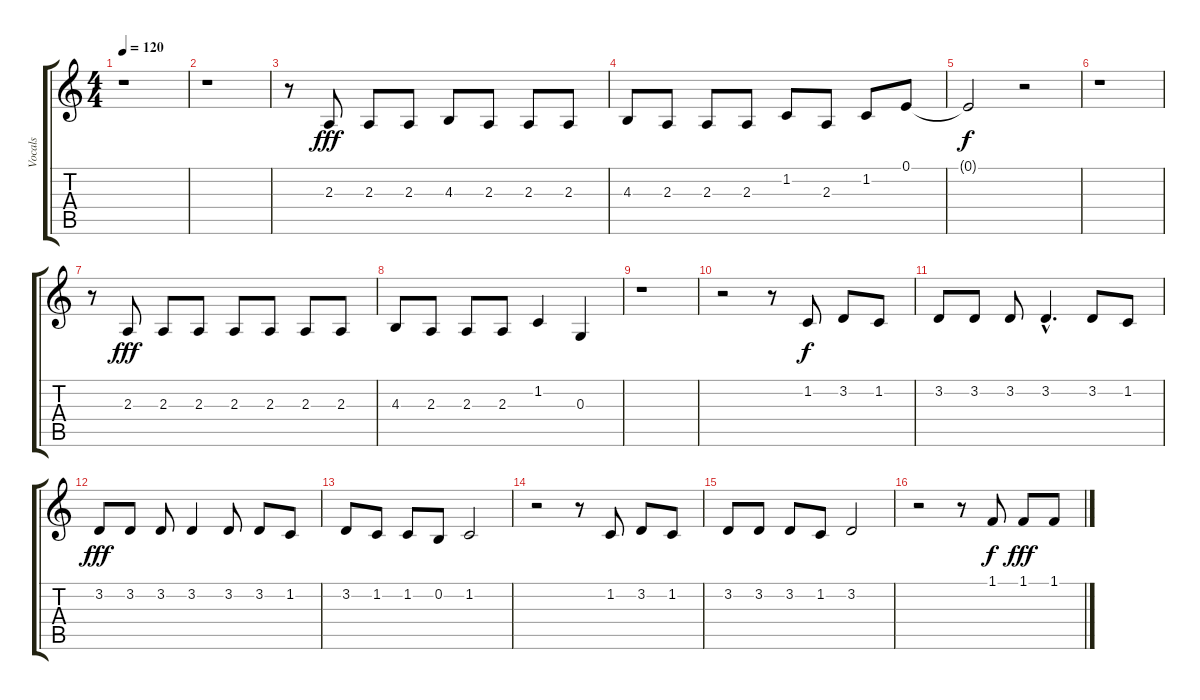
\track ("Vocals" "Vocals") {instrument altosax}
\staff {score tabs}
\tuning (E4 B3 G3 D3 A2 E2) {hide}
\ts (4 4)
\tempo 120
\clef g2
\ks c
r.1{dy fff} |
r.1 |
r.8 2.3.8 2.3.8 2.3.8 4.3.8 2.3.8 2.3.8 2.3.8 |
4.3.8 2.3.8 2.3.8 2.3.8 1.2.8 2.3.8 1.2.8 0.1.8 |
0.1{t}.2{dy f} r.2 |
r.1 |
r.8 2.3.8{dy fff} 2.3.8 2.3.8 2.3.8 2.3.8 2.3.8 2.3.8 |
4.3.8 2.3.8 2.3.8 2.3.8 1.2.4 0.3.4 |
r.1 |
r.2 r.8 1.2.8{dy f} 3.2.8 1.2.8 |
3.2.8 3.2.8 3.2.8 3.2{hac}.4{d} 3.2.8 1.2.8 |
3.2.8{dy fff} 3.2.8 3.2.8 3.2.4 3.2.8 3.2.8 1.2.8 |
3.2.8 1.2.8 1.2.8 0.2.8 1.2.2 |
r.2 r.8 1.2.8 3.2.8 1.2.8 |
3.2.8 3.2.8 3.2.8 1.2.8 3.2.2 |
r.2 r.8 1.1.8{dy f} 1.1.8{dy fff} 1.1.8
